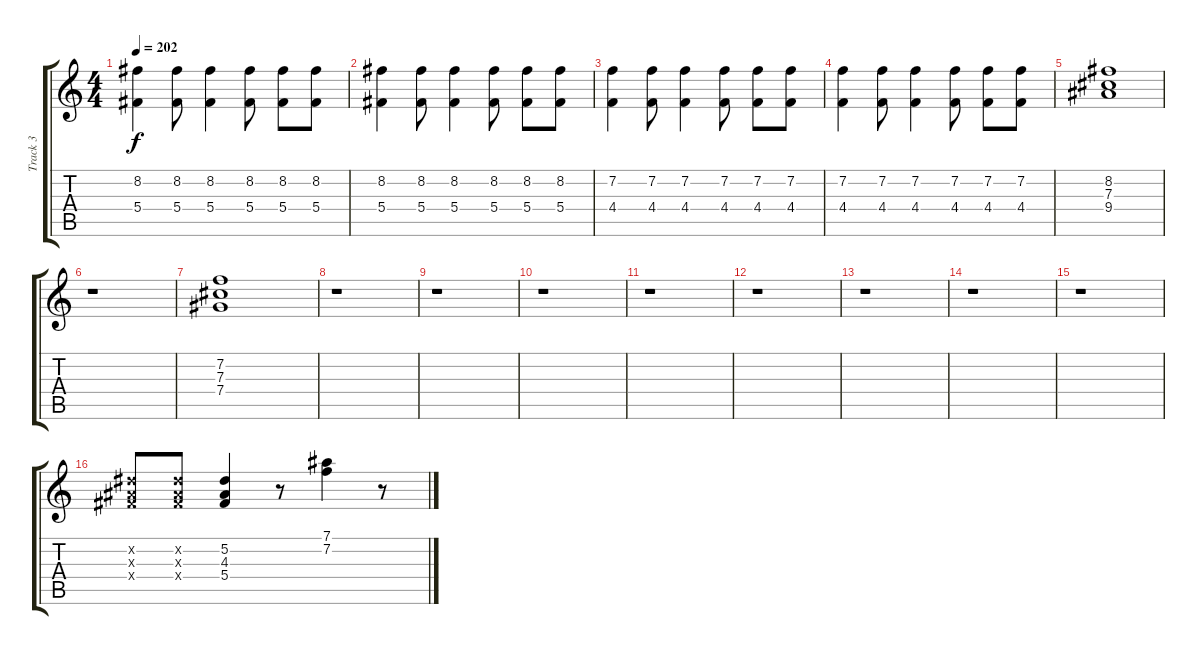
\track ("Track 3" "Track 3") {instrument acousticguitarsteel}
\staff {score tabs}
\tuning (Eb4 Bb3 Gb3 Db3 Ab2 Eb2) {hide}
\ts (4 4)
\tempo 202
\clef g2
\ks c
(8.2 5.4).4{dy f} (8.2 5.4).8 (8.2 5.4).4 (8.2 5.4).8 (8.2 5.4).8 (8.2 5.4).8 |
(8.2 5.4).4 (8.2 5.4).8 (8.2 5.4).4 (8.2 5.4).8 (8.2 5.4).8 (8.2 5.4).8 |
(7.2 4.4).4 (7.2 4.4).8 (7.2 4.4).4 (7.2 4.4).8 (7.2 4.4).8 (7.2 4.4).8 |
(7.2 4.4).4 (7.2 4.4).8 (7.2 4.4).4 (7.2 4.4).8 (7.2 4.4).8 (7.2 4.4).8 |
(8.2 7.3 9.4).1 |
r.1 |
(7.2 7.3 7.4).1 |
r.1 |
r.1 |
r.1 |
r.1 |
r.1 |
r.1 |
r.1 |
r.1 |
(5.2{x} 4.3{x} 5.4{x}).8 (5.2{x} 4.3{x} 5.4{x}).8 (5.2 4.3 5.4).4 r.8 (7.1 7.2).4 r.8
